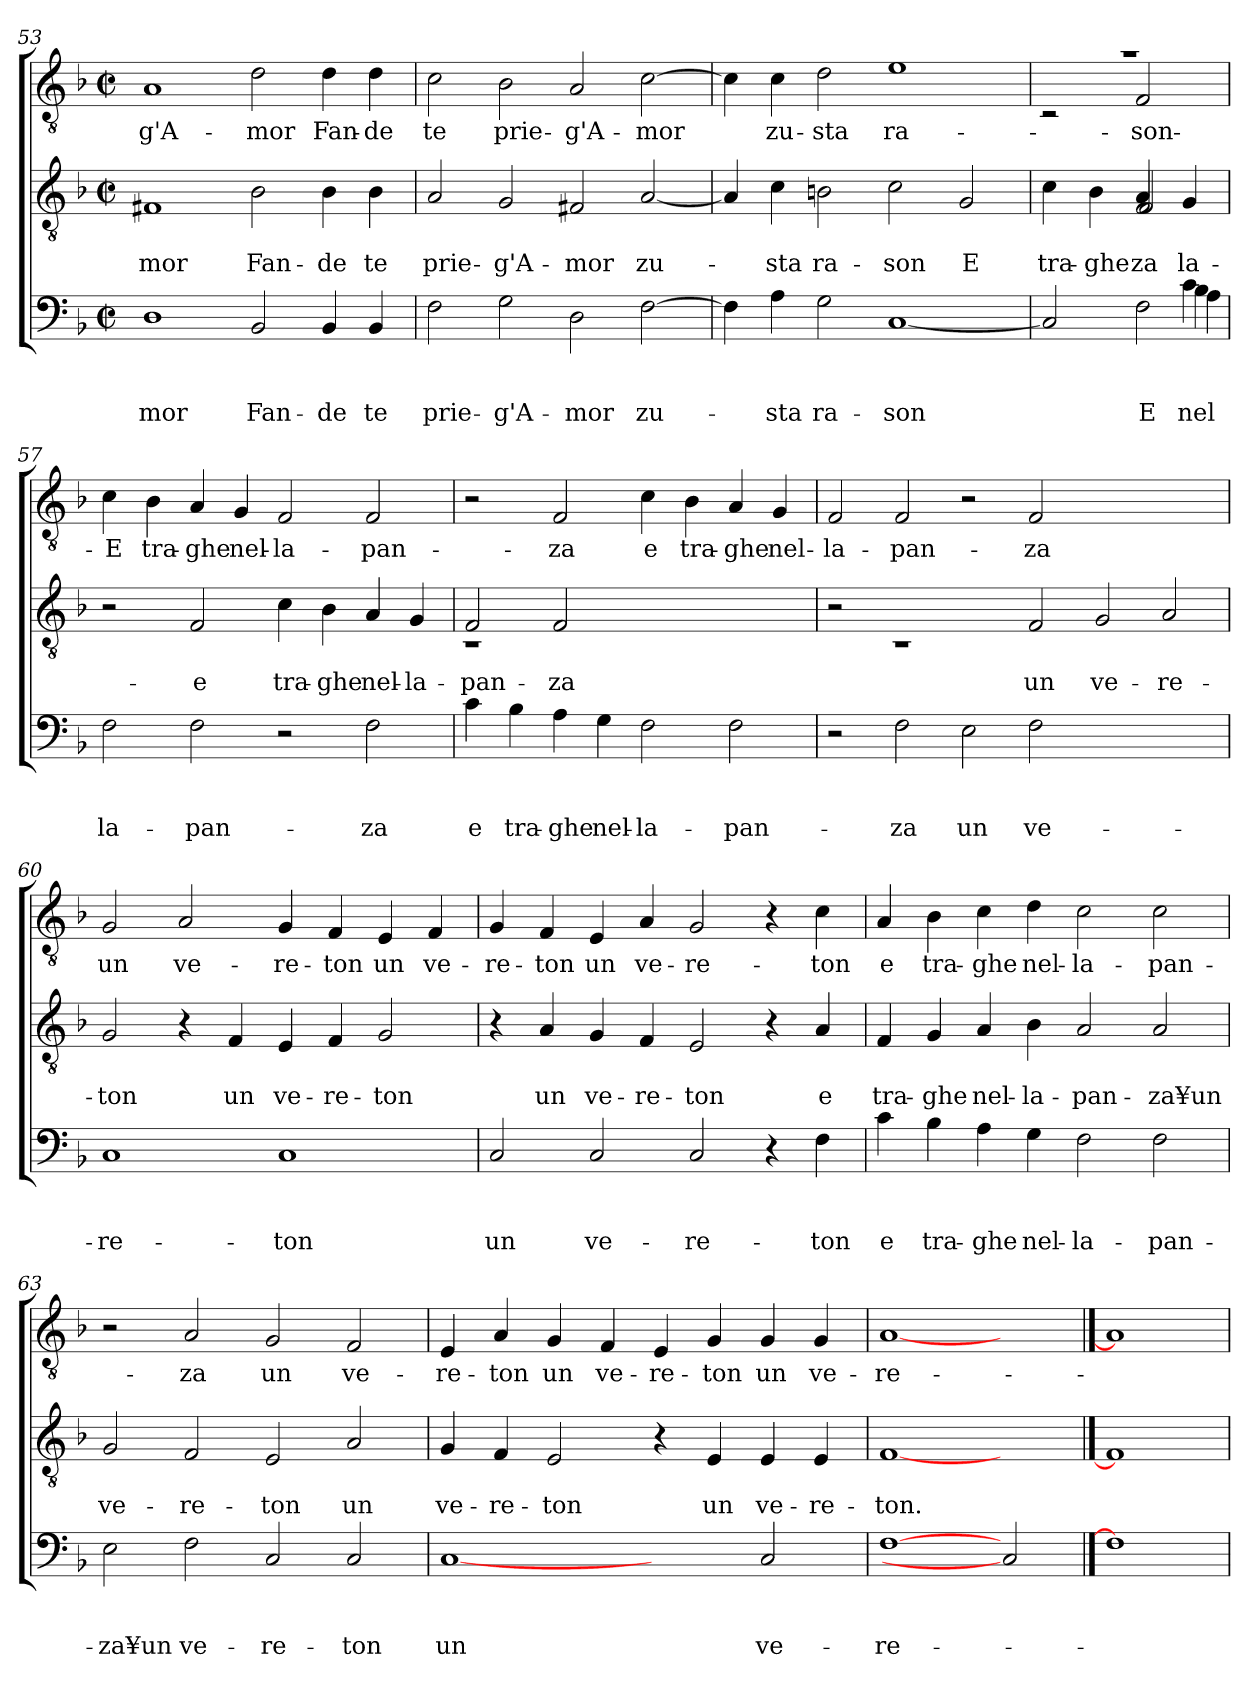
**kern	**text	**text	**text	**kern	**text	**text	**kern	**text
*part3	*part3	*part3	*part3	*part2	*part2	*part2	*part1	*part1
*staff3	*staff3	*staff3	*staff3	*staff2	*staff2	*staff2	*staff1	*staff1
*clefF4	*	*	*	*clefGv2	*	*	*clefGv2	*
*k[b-]	*	*	*	*k[b-]	*	*	*k[b-]	*
*F:	*	*	*	*F:	*	*	*F:	*
*M2/2	*	*	*	*M2/2	*	*	*M2/2	*
*met(c|)	*	*	*	*met(c|)	*	*	*met(c|)	*
=53	=53	=53	=53	=53	=53	=53	=53	=53
!	!	!	!LO:LY:b	!	!	!LO:LY:b	!	!LO:LY:b
1D	.	.	-mor	1F#X	.	-mor	1A	-g'A-
!	!	!	!LO:LY:b	!	!	!LO:LY:b	!	!LO:LY:b
2BB-/	.	.	Fan-	2B-\	.	Fan-	2d\	-mor
!	!	!	!LO:LY:b	!	!	!LO:LY:b	!	!LO:LY:b
4BB-/	.	.	-de	4B-\	.	-de	4d\	Fan-
!	!	!	!LO:LY:b	!	!	!LO:LY:b	!	!LO:LY:b
4BB-/	.	.	te	4B-\	.	te	4d\	-de
!!LO:PB:g=z
=54	=54	=54	=54	=54	=54	=54	=54	=54
!	!	!	!LO:LY:b	!	!	!LO:LY:b	!	!LO:LY:b
2F\	.	.	prie-	2A/	.	prie-	2c\	te
!	!	!	!LO:LY:b	!	!	!LO:LY:b	!	!LO:LY:b
2G\	.	.	-g'A-	2G/	.	-g'A-	2B-\	prie-
!	!	!	!LO:LY:b	!	!	!LO:LY:b	!	!LO:LY:b
2D\	.	.	-mor	2F#X/	.	-mor	2A/	-g'A-
!	!	!	!LO:LY:b	!	!	!LO:LY:b	!	!LO:LY:b
[>2F\	.	.	zu-	[<2A/	.	zu-	[>2c\	-mor
=55	=55	=55	=55	=55	=55	=55	=55	=55
4F\]	.	.	.	4A/]	.	.	4c\]	.
!	!	!	!LO:LY:b	!	!	!LO:LY:b	!	!LO:LY:b
4A\	.	.	-sta	4c\	.	-sta	4c\	zu-
!	!	!	!LO:LY:b	!	!	!LO:LY:b	!	!LO:LY:b
2G\	.	.	ra-	2Bn\	.	ra-	2d\	-sta
!	!	!	!LO:LY:b	!	!	!LO:LY:b	!	!LO:LY:b
[<1C	.	.	-son	2c\	.	-son	1e	ra-
!	!	!	!	!	!	!LO:LY:b	!	!
.	.	.	.	2G/	.	E	.	.
=56	=56	=56	=56	=56	=56	=56	=56	=56
*^	*	*	*	*	*	*	*	*
*	*^	*	*	*	*	*	*	*	*
*	*	*^	*	*	*	*	*	*	*	*
!	!	!	!	!	!	!	!	!	!LO:LY:b	!	!
*	*	*	*	*	*	*	*^	*	*	*^	*
*	*	*	*	*	*	*	*	*^	*	*	*	*	*
2C/]	2.ryy	2.ryy	2.ryy	.	.	.	4c\	2ryy	2ryy	.	tra-	1ra	2rC	.
!	!	!	!	!	!	!	!	!	!	!	!LO:LY:b:rj	!	!	!
.	.	.	.	.	.	.	4B-\	.	.	.	-ghe	.	.	.
!	!	!	!	!	!	!LO:LY:b	!	!	!	!	!LO:LY:b	!	!	!
!	!	!	!	!	!	!	!	!	!	!	!LO:LY:b:rj	!	!	!
!	!	!	!	!	!	!	!	!	!	!	!LO:LY:b	!	!	!LO:LY:b
2F\	.	.	.	.	.	E	4A/	2F/	2F/	.	-za	.	2F/	-son
!	!	!	!	!	!	!LO:LY:b	!	!	!	!	!	!	!	!
!	!	!	!	!	!	!LO:LY:b:rj	!	!	!	!	!	!	!	!
!	!	!	!	!	!	!LO:LY:b	!	!	!	!	!LO:LY:b	!	!	!
.	4c\	4B-\	4A\	.	.	nel-	4G/	.	.	.	-la-	.	.	.
*	*	*	*	*	*	*	*v	*v	*v	*	*	*	*	*
*	*	*	*	*	*	*	*	*	*	*v	*v	*
=57	=57	=57	=57	=57	=57	=57	=57	=57	=57	=57	=57
!	!	!	!	!	!	!LO:LY:b	!	!	!	!	!LO:LY:b
*v	*v	*v	*v	*	*	*	*	*	*	*	*
2F\	.	.	-la-	2r	.	.	4c\	E
!	!	!	!	!	!	!	!	!LO:LY:b:rj
.	.	.	.	.	.	.	4B-\	tra-
!	!	!	!LO:LY:b	!	!	!LO:LY:b	!	!LO:LY:b
2F\	.	.	-pan-	2F/	.	e	4A/	-ghe
!	!	!	!	!	!	!	!	!LO:LY:b
.	.	.	.	.	.	.	4G/	nel-
!	!	!	!	!	!	!LO:LY:b	!	!LO:LY:b:rj
2r	.	.	.	4c\	.	tra-	2F/	-la-
!	!	!	!	!	!	!LO:LY:b:rj	!	!
.	.	.	.	4B-\	.	-ghe	.	.
!	!	!	!LO:LY:b	!	!	!LO:LY:b	!	!LO:LY:b
2F\	.	.	-za	4A/	.	nel-	2F/	-pan-
!	!	!	!	!	!	!LO:LY:b	!	!
.	.	.	.	4G/	.	-la-	.	.
!!LO:LB:g=z
=58	=58	=58	=58	=58	=58	=58	=58	=58
!	!	!	!LO:LY:b	!	!	!LO:LY:b	!	!
*	*	*	*	*^	*	*	*	*
4c\	.	.	e	2F/	1rC	.	-pan-	2r	.
!	!	!	!LO:LY:b:rj	!	!	!	!	!	!
4B-\	.	.	tra-	.	.	.	.	.	.
!	!	!	!LO:LY:b	!	!	!	!LO:LY:b	!	!LO:LY:b
4A\	.	.	-ghe	2F/	.	.	-za	2F/	-za
!	!	!	!LO:LY:b	!	!	!	!	!	!
4G\	.	.	nel-	.	.	.	.	.	.
!	!	!	!LO:LY:b:rj	!	!	!	!	!	!LO:LY:b
2F\	.	.	-la-	1ryy	1ryy	.	.	4c\	e
!	!	!	!	!	!	!	!	!	!LO:LY:b:rj
.	.	.	.	.	.	.	.	4B-\	tra-
!	!	!	!LO:LY:b	!	!	!	!	!	!LO:LY:b
2F\	.	.	-pan-	.	.	.	.	4A/	-ghe
!	!	!	!	!	!	!	!	!	!LO:LY:b:rj
.	.	.	.	.	.	.	.	4G/	nel-
*	*	*	*	*v	*v	*	*	*	*
=59	=59	=59	=59	=59	=59	=59	=59	=59
!	!	!	!	!	!	!	!	!LO:LY:b
2r	.	.	.	2r	.	.	2F/	-la-
!	!	!	!LO:LY:b	!	!	!	!	!LO:LY:b
2F\	.	.	-za	1rC	.	.	2F/	-pan-
!	!	!	!LO:LY:b	!	!	!	!	!
2E\	.	.	un	.	.	.	2r	.
!	!	!	!LO:LY:b	!	!	!LO:LY:b	!	!LO:LY:b
2F\	.	.	ve-	2F/	.	un	2F/	-za
!	!	!	!	!	!	!LO:LY:b	!	!
1ryy	.	.	.	2G/	.	ve-	1ryy	.
!	!	!	!	!	!	!LO:LY:b	!	!
.	.	.	.	2A/	.	-re-	.	.
=60	=60	=60	=60	=60	=60	=60	=60	=60
!	!	!	!LO:LY:b	!	!	!LO:LY:b	!	!LO:LY:b
1C	.	.	-re-	2G/	.	-ton	2G/	un
!	!	!	!	!	!	!	!	!LO:LY:b
.	.	.	.	4r	.	.	2A/	ve-
!	!	!	!	!	!	!LO:LY:b	!	!
.	.	.	.	4F/	.	un	.	.
!	!	!	!LO:LY:b	!	!	!LO:LY:b	!	!LO:LY:b
1C	.	.	-ton	4E/	.	ve-	4G/	-re-
!	!	!	!	!	!	!LO:LY:b	!	!LO:LY:b
.	.	.	.	4F/	.	-re-	4F/	-ton
!	!	!	!	!	!	!LO:LY:b	!	!LO:LY:b
.	.	.	.	2G/	.	-ton	4E/	un
!	!	!	!	!	!	!	!	!LO:LY:b
.	.	.	.	.	.	.	4F/	ve-
=61	=61	=61	=61	=61	=61	=61	=61	=61
!	!	!	!LO:LY:b	!	!	!	!	!LO:LY:b
2C/	.	.	un	4r	.	.	4G/	-re-
!	!	!	!	!	!	!LO:LY:b	!	!LO:LY:b
.	.	.	.	4A/	.	un	4F/	-ton
!	!	!	!LO:LY:b	!	!	!LO:LY:b	!	!LO:LY:b
2C/	.	.	ve-	4G/	.	ve-	4E/	un
!	!	!	!	!	!	!LO:LY:b	!	!LO:LY:b
.	.	.	.	4F/	.	-re-	4A/	ve-
!	!	!	!LO:LY:b	!	!	!LO:LY:b	!	!LO:LY:b
2C/	.	.	-re-	2E/	.	-ton	2G/	-re-
4r	.	.	.	4r	.	.	4r	.
!	!	!	!LO:LY:b	!	!	!LO:LY:b	!	!LO:LY:b
4F\	.	.	-ton	4A/	.	e	4c\	-ton
!!LO:LB:g=z
=62	=62	=62	=62	=62	=62	=62	=62	=62
!	!	!	!LO:LY:b	!	!	!LO:LY:b	!	!LO:LY:b
4c\	.	.	e	4F/	.	tra-	4A/	e
!	!	!	!LO:LY:b	!	!	!LO:LY:b	!	!LO:LY:b
4B-\	.	.	tra-	4G/	.	-ghe	4B-\	tra-
!	!	!	!LO:LY:b	!	!	!LO:LY:b	!	!LO:LY:b
4A\	.	.	-ghe	4A/	.	nel-	4c\	-ghe
!	!	!	!LO:LY:b	!	!	!LO:LY:b	!	!LO:LY:b
4G\	.	.	nel-	4B-\	.	-la-	4d\	nel-
!	!	!	!LO:LY:b	!	!	!LO:LY:b	!	!LO:LY:b
2F\	.	.	-la-	2A/	.	-pan-	2c\	-la-
!	!	!	!LO:LY:b	!	!	!LO:LY:b	!	!LO:LY:b
2F\	.	.	-pan-	2A/	.	-za¥un	2c\	-pan-
=63	=63	=63	=63	=63	=63	=63	=63	=63
!	!	!	!LO:LY:b	!	!	!LO:LY:b	!	!
2E\	.	.	-za¥un	2G/	.	ve-	2r	.
!	!	!	!LO:LY:b	!	!	!LO:LY:b	!	!LO:LY:b
2F\	.	.	ve-	2F/	.	-re-	2A/	-za
!	!	!	!LO:LY:b	!	!	!LO:LY:b	!	!LO:LY:b
2C/	.	.	-re-	2E/	.	-ton	2G/	un
!	!	!	!LO:LY:b	!	!	!LO:LY:b	!	!LO:LY:b
2C/	.	.	-ton	2A/	.	un	2F/	ve-
=64	=64	=64	=64	=64	=64	=64	=64	=64
!	!	!	!LO:LY:b	!	!	!LO:LY:b	!	!LO:LY:b
[1C	.	.	un	4G/	.	ve-	4E/	-re-
!	!	!	!	!	!	!LO:LY:b	!	!LO:LY:b
.	.	.	.	4F/	.	-re-	4A/	-ton
!	!	!	!	!	!	!LO:LY:b	!	!LO:LY:b
.	.	.	.	2E/	.	-ton	4G/	un
!	!	!	!	!	!	!	!	!LO:LY:b
.	.	.	.	.	.	.	4F/	ve-
!	!	!	!	!	!	!	!	!LO:LY:b
2ryy	.	.	.	4r	.	.	4E/	-re-
!	!	!	!	!	!	!LO:LY:b	!	!LO:LY:b
.	.	.	.	4E/	.	un	4G/	-ton
!	!	!	!LO:LY:b	!	!	!LO:LY:b	!	!LO:LY:b
2C/	.	.	ve-	4E/	.	ve-	4G/	un
!	!	!	!	!	!	!LO:LY:b	!	!LO:LY:b
.	.	.	.	4E/	.	-re-	4G/	ve-
=65	=65	=65	=65	=65	=65	=65	=65	=65
!	!	!	!LO:LY:b	!	!	!LO:LY:b	!	!LO:LY:b
[1F	.	.	-re-	[1F	.	-ton.	[1A	-re-
2C]	.	.	.	2ryy	.	.	2ryy	.
==66	==66	==66	==66	==66	==66	==66	==66	==66
1F]	.	.	.	1F]	.	.	1A]	.
=	=	=	=	=	=	=	=	=
*-	*-	*-	*-	*-	*-	*-	*-	*-
